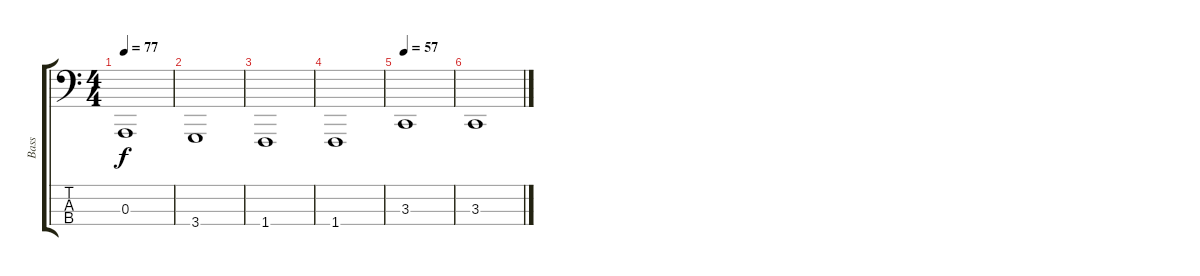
\track ("Bass" "Bass") {instrument lead8bassandlead}
\staff {score tabs}
\tuning (G2 D2 A1 E1) {hide}
\ts (4 4)
\tempo 77
\clef f4
\ks c
0.3.1{dy f} |
3.4.1 |
1.4.1 |
1.4.1 |
\tempo 57
3.3.1 |
3.3.1
